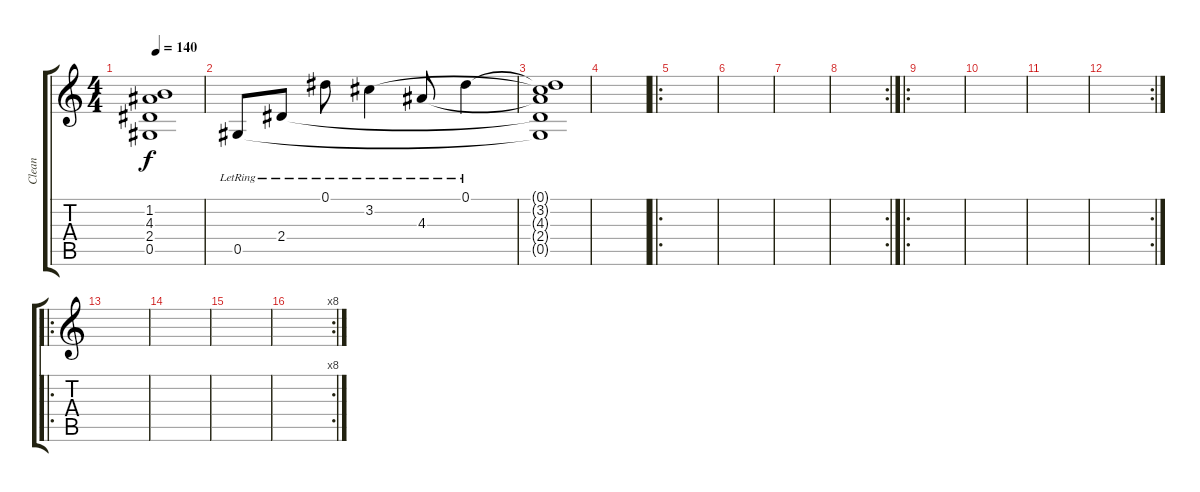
\track ("Clean" "Clean") {instrument electricguitarjazz}
\staff {score tabs}
\tuning (Eb4 Bb3 Gb3 Db3 Ab2 Eb2) {hide}
\ts (4 4)
\tempo 140
\clef g2
\ks c
(1.2{t} 4.3{t} 2.4{t} 0.5{t}).1{dy f} |
0.5{lr}.8 2.4{lr}.8 0.1{lr}.8 3.2{lr}.4 4.3{lr}.8 0.1{lr}.4 |
(0.1{t} 3.2{t} 4.3{t} 2.4{t} 0.5{t}).1 |
|
\ro
|
|
|
\rc 2
|
\ro
|
|
|
\rc 2
|
\ro
|
|
|
\rc 8
